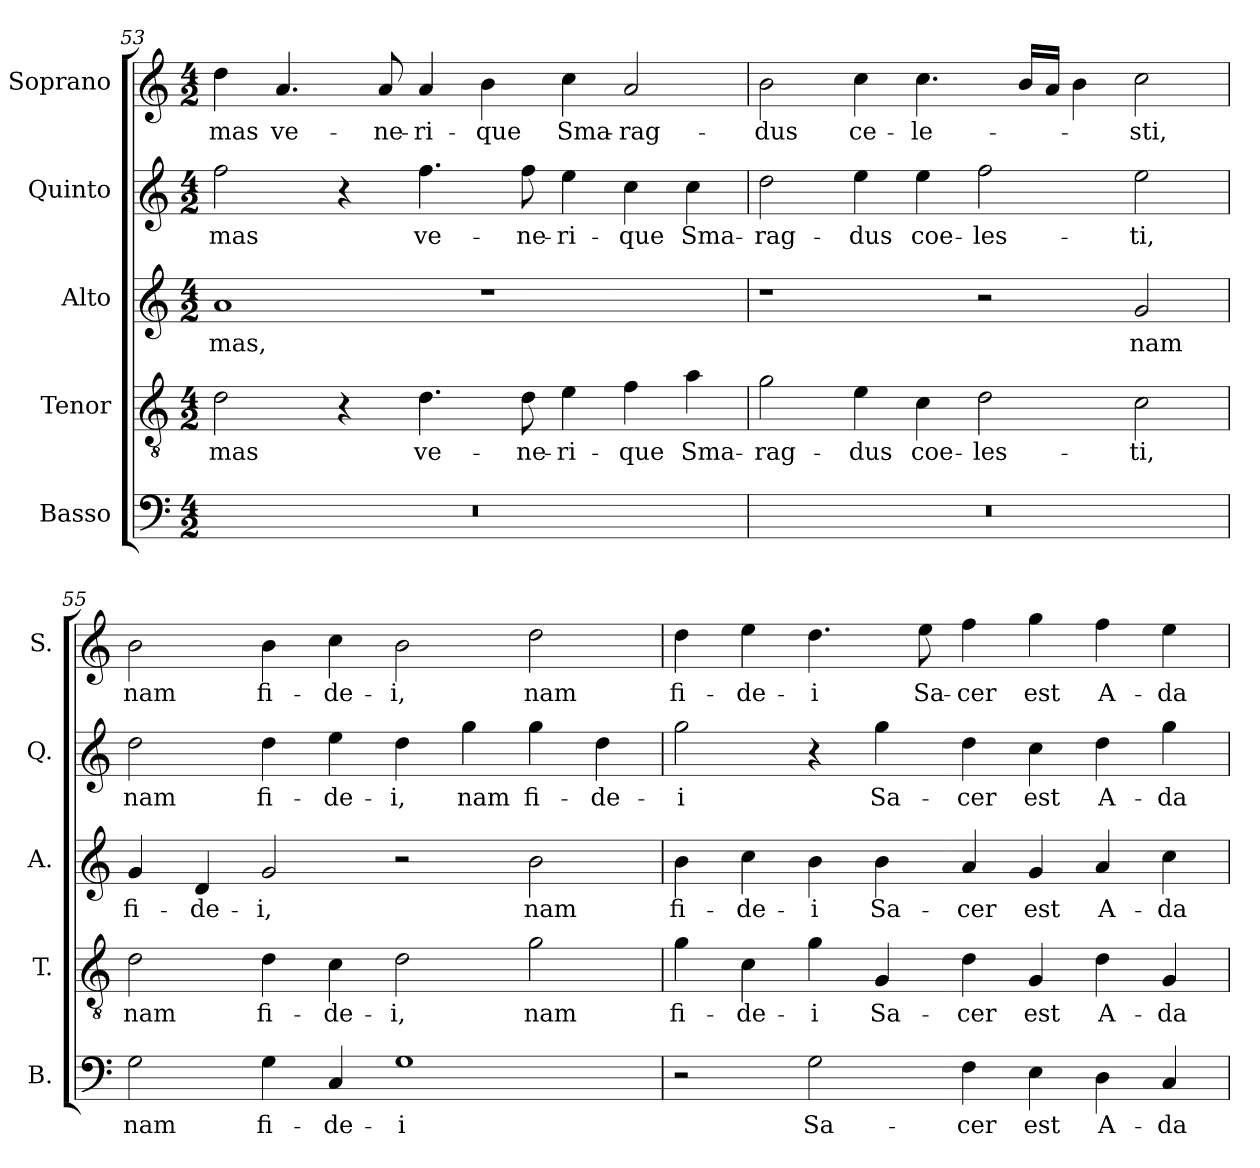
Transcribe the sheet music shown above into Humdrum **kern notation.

**kern	**text	**kern	**text	**kern	**text	**kern	**text	**kern	**text
*part5	*part5	*part4	*part4	*part3	*part3	*part2	*part2	*part1	*part1
*staff5	*staff5	*staff4	*staff4	*staff3	*staff3	*staff2	*staff2	*staff1	*staff1
*I"Basso	*	*I"Tenor	*	*I"Alto	*	*I"Quinto	*	*I"Soprano	*
*I'B.	*	*I'T.	*	*I'A.	*	*I'Q.	*	*I'S.	*
!!LO:PB:g=z
*clefF4	*	*clefGv2	*	*clefG2	*	*clefG2	*	*clefG2	*
*	*	*ITrd7c12	*	*	*	*	*	*	*
*k[]	*	*k[]	*	*k[]	*	*k[]	*	*k[]	*
*C:	*	*C:	*	*C:	*	*C:	*	*C:	*
*M4/2	*	*M4/2	*	*M4/2	*	*M4/2	*	*M4/2	*
=53	=53	=53	=53	=53	=53	=53	=53	=53	=53
!LO:N:vis=1	!	!	!	!	!	!	!	!	!
!	!	!	!LO:LY:b:color=#000000	!	!	!	!	!	!
!	!	!	!	!	!LO:LY:b:color=#000000	!	!	!	!
!	!	!	!	!	!	!	!LO:LY:b:color=#000000	!	!
!	!	!	!	!	!	!	!	!	!LO:LY:b:color=#000000
0r	.	2Di\	-mas	1ai	-mas,	2ffi\	-mas	4ddi\	-mas
!	!	!	!	!	!	!	!	!	!LO:LY:b:color=#000000
.	.	.	.	.	.	.	.	4.ai/	ve-
.	.	4r	.	.	.	4r	.	.	.
!	!	!	!	!	!	!	!	!	!LO:LY:b:color=#000000
.	.	.	.	.	.	.	.	8ai/	-ne-
!	!	!	!LO:LY:b:color=#000000	!	!	!	!	!	!
!	!	!	!	!	!	!	!LO:LY:b:color=#000000	!	!
!	!	!	!	!	!	!	!	!	!LO:LY:b:color=#000000
.	.	4.Di\	ve-	.	.	4.ffi\	ve-	4ai/	-ri-
!	!	!	!	!	!	!	!	!	!LO:LY:b:color=#000000
.	.	.	.	1r	.	.	.	4bi\	-que
!	!	!	!LO:LY:b:color=#000000	!	!	!	!	!	!
!	!	!	!	!	!	!	!LO:LY:b:color=#000000	!	!
.	.	8Di\	-ne-	.	.	8ffi\	-ne-	.	.
!	!	!	!LO:LY:b:color=#000000	!	!	!	!	!	!
!	!	!	!	!	!	!	!LO:LY:b:color=#000000	!	!
!	!	!	!	!	!	!	!	!	!LO:LY:b:color=#000000
.	.	4Ei\	-ri-	.	.	4eei\	-ri-	4cci\	Sma-
!	!	!	!LO:LY:b:color=#000000	!	!	!	!	!	!
!	!	!	!	!	!	!	!LO:LY:b:color=#000000	!	!
!	!	!	!	!	!	!	!	!	!LO:LY:b:color=#000000
.	.	4Fi\	-que	.	.	4cci\	-que	2ai/	-rag-
!	!	!	!LO:LY:b:color=#000000	!	!	!	!	!	!
!	!	!	!	!	!	!	!LO:LY:b:color=#000000	!	!
.	.	4Ai\	Sma-	.	.	4cci\	Sma-	.	.
=54	=54	=54	=54	=54	=54	=54	=54	=54	=54
!LO:N:vis=1	!	!	!	!	!	!	!	!	!
!	!	!	!LO:LY:b:color=#000000	!	!	!	!	!	!
!	!	!	!	!	!	!	!LO:LY:b:color=#000000	!	!
!	!	!	!	!	!	!	!	!	!LO:LY:b:color=#000000
0r	.	2Gi\	-rag-	1r	.	2ddi\	-rag-	2bi\	-dus
!	!	!	!LO:LY:b:color=#000000	!	!	!	!	!	!
!	!	!	!	!	!	!	!LO:LY:b:color=#000000	!	!
!	!	!	!	!	!	!	!	!	!LO:LY:b:color=#000000
.	.	4Ei\	-dus	.	.	4eei\	-dus	4cci\	ce-
!	!	!	!LO:LY:b:color=#000000	!	!	!	!	!	!
!	!	!	!	!	!	!	!LO:LY:b:color=#000000	!	!
!	!	!	!	!	!	!	!	!	!LO:LY:b:color=#000000
.	.	4Ci\	coe-	.	.	4eei\	coe-	4.cci\	-le-
!	!	!	!LO:LY:b:color=#000000	!	!	!	!	!	!
!	!	!	!	!	!	!	!LO:LY:b:color=#000000	!	!
.	.	2Di\	-les-	2r	.	2ffi\	-les-	.	.
.	.	.	.	.	.	.	.	16bi/LL	.
.	.	.	.	.	.	.	.	16ai/JJ	.
.	.	.	.	.	.	.	.	4bi\	.
!	!	!	!LO:LY:b:color=#000000	!	!	!	!	!	!
!	!	!	!	!	!LO:LY:b:color=#000000	!	!	!	!
!	!	!	!	!	!	!	!LO:LY:b:color=#000000	!	!
!	!	!	!	!	!	!	!	!	!LO:LY:b:color=#000000
.	.	2Ci\	-ti,	2gi/	nam	2eei\	-ti,	2cci\	-sti,
=55	=55	=55	=55	=55	=55	=55	=55	=55	=55
!	!LO:LY:b:color=#000000	!	!	!	!	!	!	!	!
!	!	!	!LO:LY:b:color=#000000	!	!	!	!	!	!
!	!	!	!	!	!LO:LY:b:color=#000000	!	!	!	!
!	!	!	!	!	!	!	!LO:LY:b:color=#000000	!	!
!	!	!	!	!	!	!	!	!	!LO:LY:b:color=#000000
2Gi\	nam	2Di\	nam	4gi/	fi-	2ddi\	nam	2bi\	nam
!	!	!	!	!	!LO:LY:b:color=#000000	!	!	!	!
.	.	.	.	4di/	-de-	.	.	.	.
!	!LO:LY:b:color=#000000	!	!	!	!	!	!	!	!
!	!	!	!LO:LY:b:color=#000000	!	!	!	!	!	!
!	!	!	!	!	!LO:LY:b:color=#000000	!	!	!	!
!	!	!	!	!	!	!	!LO:LY:b:color=#000000	!	!
!	!	!	!	!	!	!	!	!	!LO:LY:b:color=#000000
4Gi\	fi-	4Di\	fi-	2gi/	-i,	4ddi\	fi-	4bi\	fi-
!	!LO:LY:b:color=#000000	!	!	!	!	!	!	!	!
!	!	!	!LO:LY:b:color=#000000	!	!	!	!	!	!
!	!	!	!	!	!	!	!LO:LY:b:color=#000000	!	!
!	!	!	!	!	!	!	!	!	!LO:LY:b:color=#000000
4Ci/	-de-	4Ci\	-de-	.	.	4eei\	-de-	4cci\	-de-
!	!LO:LY:b:color=#000000	!	!	!	!	!	!	!	!
!	!	!	!LO:LY:b:color=#000000	!	!	!	!	!	!
!	!	!	!	!	!	!	!LO:LY:b:color=#000000	!	!
!	!	!	!	!	!	!	!	!	!LO:LY:b:color=#000000
1Gi	-i	2Di\	-i,	2r	.	4ddi\	-i,	2bi\	-i,
!	!	!	!	!	!	!	!LO:LY:b:color=#000000	!	!
.	.	.	.	.	.	4ggi\	nam	.	.
!	!	!	!LO:LY:b:color=#000000	!	!	!	!	!	!
!	!	!	!	!	!LO:LY:b:color=#000000	!	!	!	!
!	!	!	!	!	!	!	!LO:LY:b:color=#000000	!	!
!	!	!	!	!	!	!	!	!	!LO:LY:b:color=#000000
.	.	2Gi\	nam	2bi\	nam	4ggi\	fi-	2ddi\	nam
!	!	!	!	!	!	!	!LO:LY:b:color=#000000	!	!
.	.	.	.	.	.	4ddi\	-de-	.	.
=56	=56	=56	=56	=56	=56	=56	=56	=56	=56
!	!	!	!LO:LY:b:color=#000000	!	!	!	!	!	!
!	!	!	!	!	!LO:LY:b:color=#000000	!	!	!	!
!	!	!	!	!	!	!	!LO:LY:b:color=#000000	!	!
!	!	!	!	!	!	!	!	!	!LO:LY:b:color=#000000
2r	.	4Gi\	fi-	4bi\	fi-	2ggi\	-i	4ddi\	fi-
!	!	!	!LO:LY:b:color=#000000	!	!	!	!	!	!
!	!	!	!	!	!LO:LY:b:color=#000000	!	!	!	!
!	!	!	!	!	!	!	!	!	!LO:LY:b:color=#000000
.	.	4Ci\	-de-	4cci\	-de-	.	.	4eei\	-de-
!	!LO:LY:b:color=#000000	!	!	!	!	!	!	!	!
!	!	!	!LO:LY:b:color=#000000	!	!	!	!	!	!
!	!	!	!	!	!LO:LY:b:color=#000000	!	!	!	!
!	!	!	!	!	!	!	!	!	!LO:LY:b:color=#000000
2Gi\	Sa-	4Gi\	-i	4bi\	-i	4r	.	4.ddi\	-i
!	!	!	!LO:LY:b:color=#000000	!	!	!	!	!	!
!	!	!	!	!	!LO:LY:b:color=#000000	!	!	!	!
!	!	!	!	!	!	!	!LO:LY:b:color=#000000	!	!
.	.	4GGi/	Sa-	4bi\	Sa-	4ggi\	Sa-	.	.
!	!	!	!	!	!	!	!	!	!LO:LY:b:color=#000000
.	.	.	.	.	.	.	.	8eei\	Sa-
!	!LO:LY:b:color=#000000	!	!	!	!	!	!	!	!
!	!	!	!LO:LY:b:color=#000000	!	!	!	!	!	!
!	!	!	!	!	!LO:LY:b:color=#000000	!	!	!	!
!	!	!	!	!	!	!	!LO:LY:b:color=#000000	!	!
!	!	!	!	!	!	!	!	!	!LO:LY:b:color=#000000
4Fi\	-cer	4Di\	-cer	4ai/	-cer	4ddi\	-cer	4ffi\	-cer
!	!LO:LY:b:color=#000000	!	!	!	!	!	!	!	!
!	!	!	!LO:LY:b:color=#000000	!	!	!	!	!	!
!	!	!	!	!	!LO:LY:b:color=#000000	!	!	!	!
!	!	!	!	!	!	!	!LO:LY:b:color=#000000	!	!
!	!	!	!	!	!	!	!	!	!LO:LY:b:color=#000000
4Ei\	est	4GGi/	est	4gi/	est	4cci\	est	4ggi\	est
!	!LO:LY:b:color=#000000	!	!	!	!	!	!	!	!
!	!	!	!LO:LY:b:color=#000000	!	!	!	!	!	!
!	!	!	!	!	!LO:LY:b:color=#000000	!	!	!	!
!	!	!	!	!	!	!	!LO:LY:b:color=#000000	!	!
!	!	!	!	!	!	!	!	!	!LO:LY:b:color=#000000
4Di\	A-	4Di\	A-	4ai/	A-	4ddi\	A-	4ffi\	A-
!	!LO:LY:b:color=#000000	!	!	!	!	!	!	!	!
!	!	!	!LO:LY:b:color=#000000	!	!	!	!	!	!
!	!	!	!	!	!LO:LY:b:color=#000000	!	!	!	!
!	!	!	!	!	!	!	!LO:LY:b:color=#000000	!	!
!	!	!	!	!	!	!	!	!	!LO:LY:b:color=#000000
4Ci/	-da-	4GGi/	-da-	4cci\	-da-	4ggi\	-da-	4eei\	-da-
=	=	=	=	=	=	=	=	=	=
*-	*-	*-	*-	*-	*-	*-	*-	*-	*-
